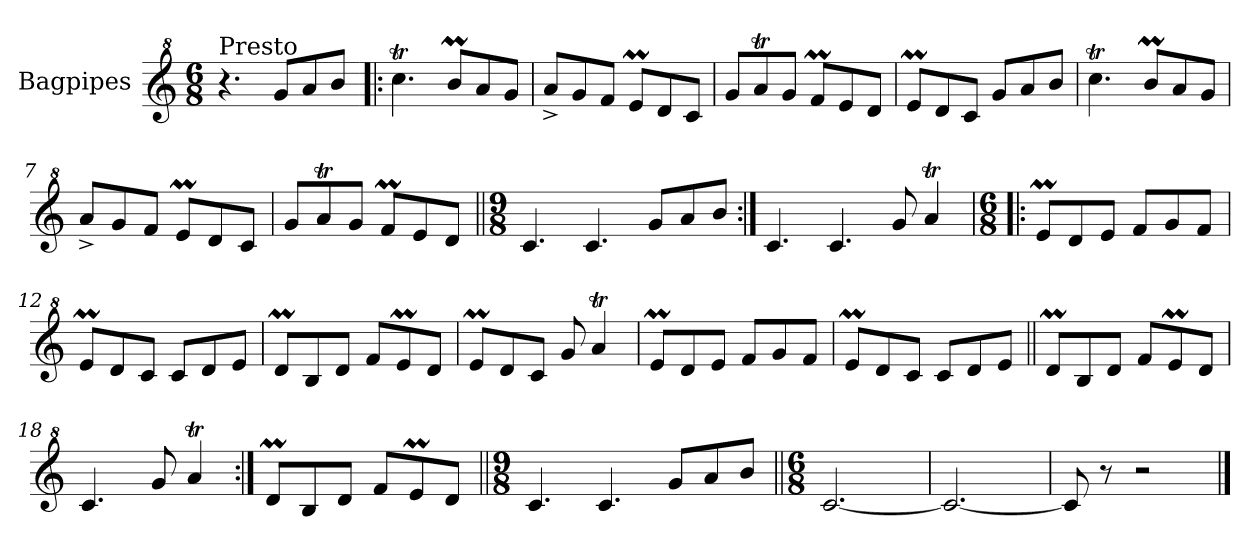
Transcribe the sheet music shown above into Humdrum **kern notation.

**kern
*part1
*staff1
*I"Bagpipes
*I'Bag
*clefG^2
*k[]
*C:
*M6/8
=1
!LO:TX:a:t=Presto
4.r
8gg/L
8aa/
8bb/J
=2!|:
4.cccT\
8bbm/L
8aa/
8gg/J
=3
8aa^/L
8gg/
8ff/J
8eem/L
8dd/
8cc/J
=4
8gg/L
8aaT/
8gg/J
8ffM/L
8ee/
8dd/J
=5
8eem/L
8dd/
8cc/J
8gg/L
8aa/
8bb/J
=6
4.cccT\
8bbm/L
8aa/
8gg/J
=7
8aa^/L
8gg/
8ff/J
8eem/L
8dd/
8cc/J
!!LO:LB:g=z
=8
8gg/L
8aaT/
8gg/J
8ffM/L
8ee/
8dd/J
=9||
*M9/8
4.cc/
4.cc/
8gg/L
8aa/
8bb/J
=10:|!
4.cc/
4.cc/
8gg/
4aaT/
=11!|:
*M6/8
8eem/L
8dd/
8ee/J
8ff/L
8gg/
8ff/J
=12
8eem/L
8dd/
8cc/J
8cc/L
8dd/
8ee/J
=13
8ddM/L
8b/
8dd/J
8ff/L
8eem/
8dd/J
!!LO:LB:g=z
=14
8eem/L
8dd/
8cc/J
8gg/
4aaT/
=15
8eem/L
8dd/
8ee/J
8ff/L
8gg/
8ff/J
=16
8eem/L
8dd/
8cc/J
8cc/L
8dd/
8ee/J
=17||
8ddM/L
8b/
8dd/J
8ff/L
8eem/
8dd/J
=18
4.cc/
8gg/
4aaT/
=19:|!
8ddM/L
8b/
8dd/J
8ff/L
8eem/
8dd/J
!!LO:LB:g=z
=20||
*M9/8
4.cc/
4.cc/
8gg/L
8aa/
8bb/J
=21||
*M6/8
[2.cc/
=22
2.cc/_
=23
8cc/]
8r
2r
==
*-
